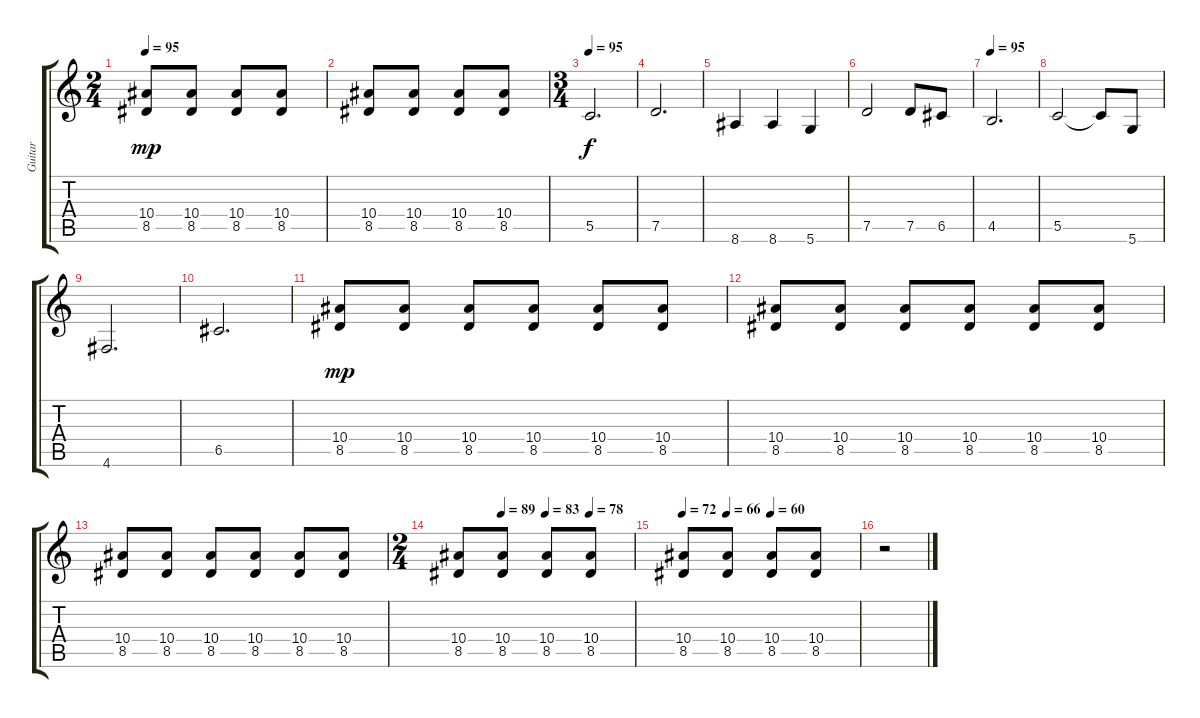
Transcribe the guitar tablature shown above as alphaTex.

\track ("Guitar" "Guitar") {instrument distortionguitar}
\staff {score tabs}
\tuning (D4 A3 F3 C3 G2 D2) {hide}
\ts (2 4)
\tempo 95
\clef g2
\ks c
(10.4 8.5).8{dy mp} (10.4 8.5).8 (10.4 8.5).8 (10.4 8.5).8 |
(10.4 8.5).8 (10.4 8.5).8 (10.4 8.5).8 (10.4 8.5).8 |
\ts (3 4)
\tempo 95
5.5.2{d dy f} |
7.5.2{d} |
8.6.4 8.6.4 5.6.4 |
7.5.2 7.5.8 6.5.8 |
\tempo 95
4.5.2{d} |
5.5.2 5.5{t}.8 5.6.8 |
4.6.2{d} |
6.5.2{d} |
(10.4 8.5).8{dy mp} (10.4 8.5).8 (10.4 8.5).8 (10.4 8.5).8 (10.4 8.5).8 (10.4 8.5).8 |
(10.4 8.5).8 (10.4 8.5).8 (10.4 8.5).8 (10.4 8.5).8 (10.4 8.5).8 (10.4 8.5).8 |
(10.4 8.5).8 (10.4 8.5).8 (10.4 8.5).8 (10.4 8.5).8 (10.4 8.5).8 (10.4 8.5).8 |
\ts (2 4)
\tempo (89 0.25)
\tempo (83 0.5)
\tempo (78 0.75)
(10.4 8.5).8 (10.4 8.5).8 (10.4 8.5).8 (10.4 8.5).8 |
\tempo 72
\tempo (66 0.25)
\tempo (60 0.5)
(10.4 8.5).8 (10.4 8.5).8 (10.4 8.5).8 (10.4 8.5).8 |
r.2
